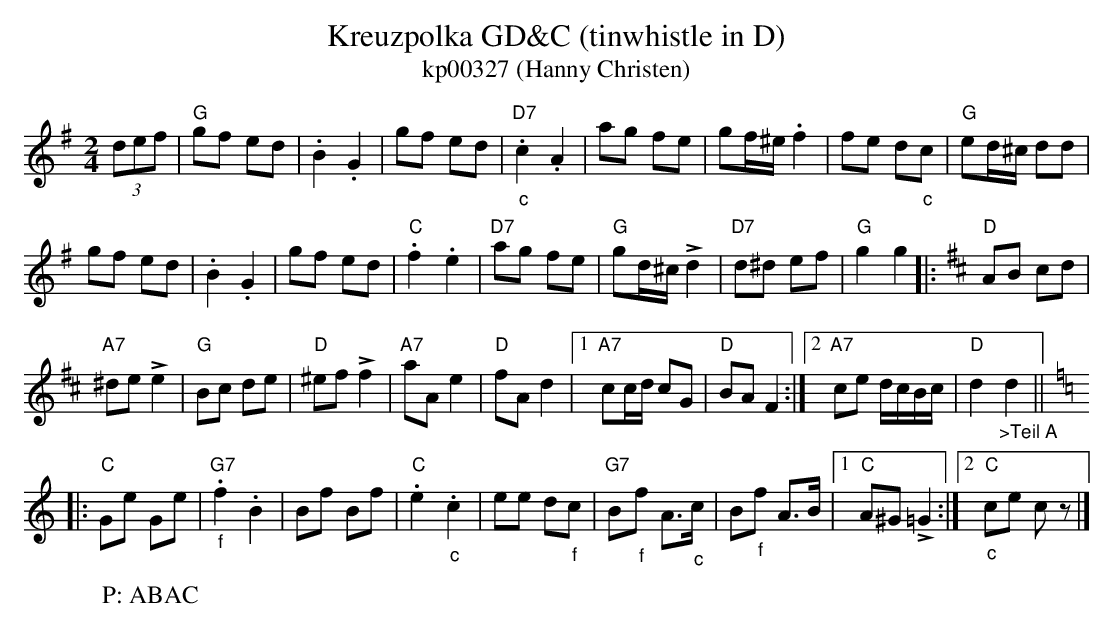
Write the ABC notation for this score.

X:1
T:Kreuzpolka GD&C (tinwhistle in D)
T:kp00327 (Hanny Christen)
M:2/4
L:1/8
K:G%%MIDI gchordon
(3def | "G"gf ed | .B2.G2 | gf ed | "D7"."_c"c2.A2 | ag fe | gf/2^e/2 .f2 | fe d"_c"c | \
"G"ed/2^c/2 dd |
gf ed | .B2.G2 | gf ed | "C".f2.e2 | "D7"ag fe | "G"gd/2^c/2 !>!d2 | \
"D7"d^d ef | "G"g2g2 |: [K:D] "D"AB cd |
"A7"^de !>!e2 | "G"Bc de | "D"^ef !>!f2 | "A7"aAe2 | "D"fAd2 |1 \
"A7"cc/2d/2 cG | "D"BAF2 :|2 "A7"ce d/2c/2B/2c/2 | "D"d2"_>Teil A"d2 ||
|: [K:C] "C"Ge Ge | "G7""_f".f2.B2 | \
Bf Bf | "C".e2."_c"c2 | ee d"_f"c | "G7"B"_f"f A>"_c"c | B"_f"f A>B |1 "C"A^G !>!=G2 :|2 "C""_c"ce cz |]
W: P: ABAC
